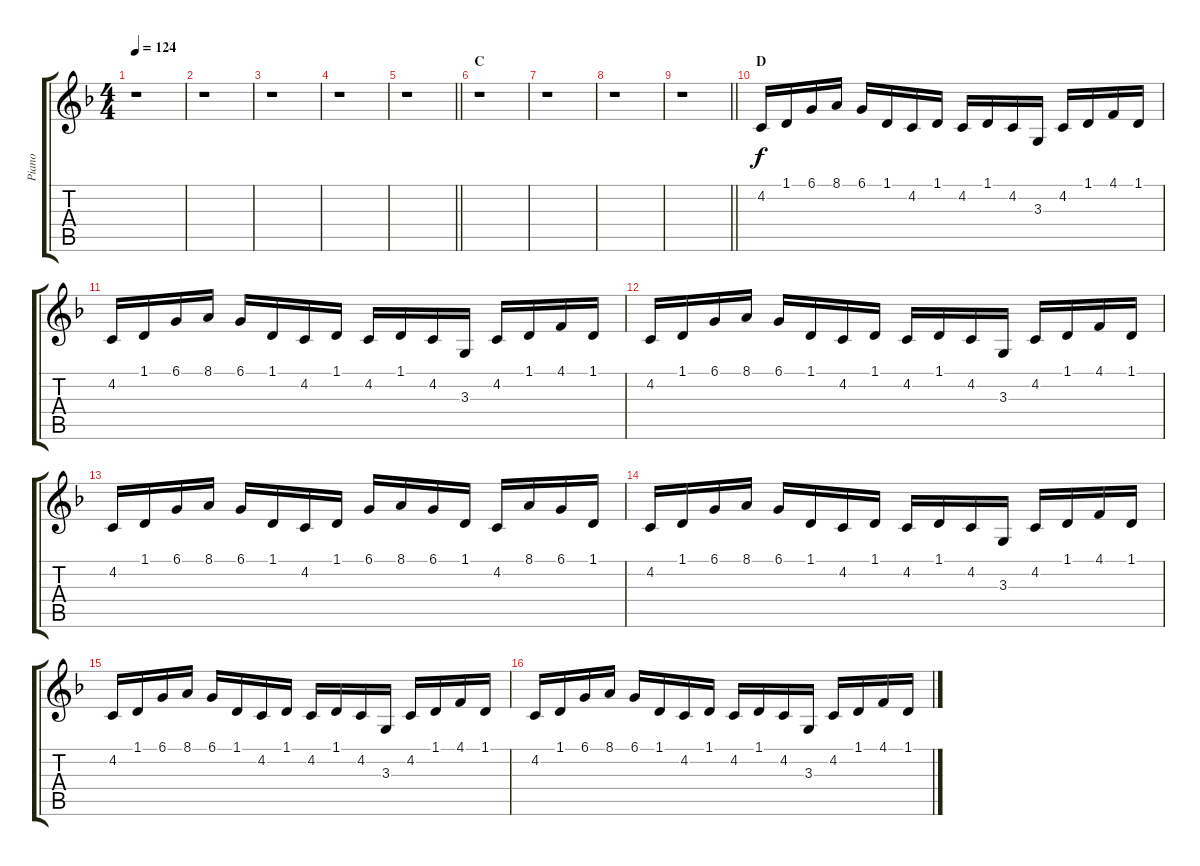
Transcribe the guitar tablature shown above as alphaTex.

\track ("Piano" "Piano") {instrument brightacousticpiano}
\staff {score tabs}
\tuning (Db4 Ab3 E3 B2 Gb2 B1) {hide}
\ts (4 4)
\tempo 124
\clef g2
\ks f
r.1{dy f} |
r.1 |
r.1 |
r.1 |
\barLineRight lightlight
r.1 |
\section ("" "C")
r.1 |
r.1 |
r.1 |
\barLineRight lightlight
r.1 |
\section ("" "D")
4.2.16 1.1.16 6.1.16 8.1.16 6.1.16 1.1.16 4.2.16 1.1.16 4.2.16 1.1.16 4.2.16 3.3.16 4.2.16 1.1.16 4.1.16 1.1.16 |
4.2.16 1.1.16 6.1.16 8.1.16 6.1.16 1.1.16 4.2.16 1.1.16 4.2.16 1.1.16 4.2.16 3.3.16 4.2.16 1.1.16 4.1.16 1.1.16 |
4.2.16 1.1.16 6.1.16 8.1.16 6.1.16 1.1.16 4.2.16 1.1.16 4.2.16 1.1.16 4.2.16 3.3.16 4.2.16 1.1.16 4.1.16 1.1.16 |
4.2.16 1.1.16 6.1.16 8.1.16 6.1.16 1.1.16 4.2.16 1.1.16 6.1.16 8.1.16 6.1.16 1.1.16 4.2.16 8.1.16 6.1.16 1.1.16 |
4.2.16 1.1.16 6.1.16 8.1.16 6.1.16 1.1.16 4.2.16 1.1.16 4.2.16 1.1.16 4.2.16 3.3.16 4.2.16 1.1.16 4.1.16 1.1.16 |
4.2.16 1.1.16 6.1.16 8.1.16 6.1.16 1.1.16 4.2.16 1.1.16 4.2.16 1.1.16 4.2.16 3.3.16 4.2.16 1.1.16 4.1.16 1.1.16 |
4.2.16 1.1.16 6.1.16 8.1.16 6.1.16 1.1.16 4.2.16 1.1.16 4.2.16 1.1.16 4.2.16 3.3.16 4.2.16 1.1.16 4.1.16 1.1.16
